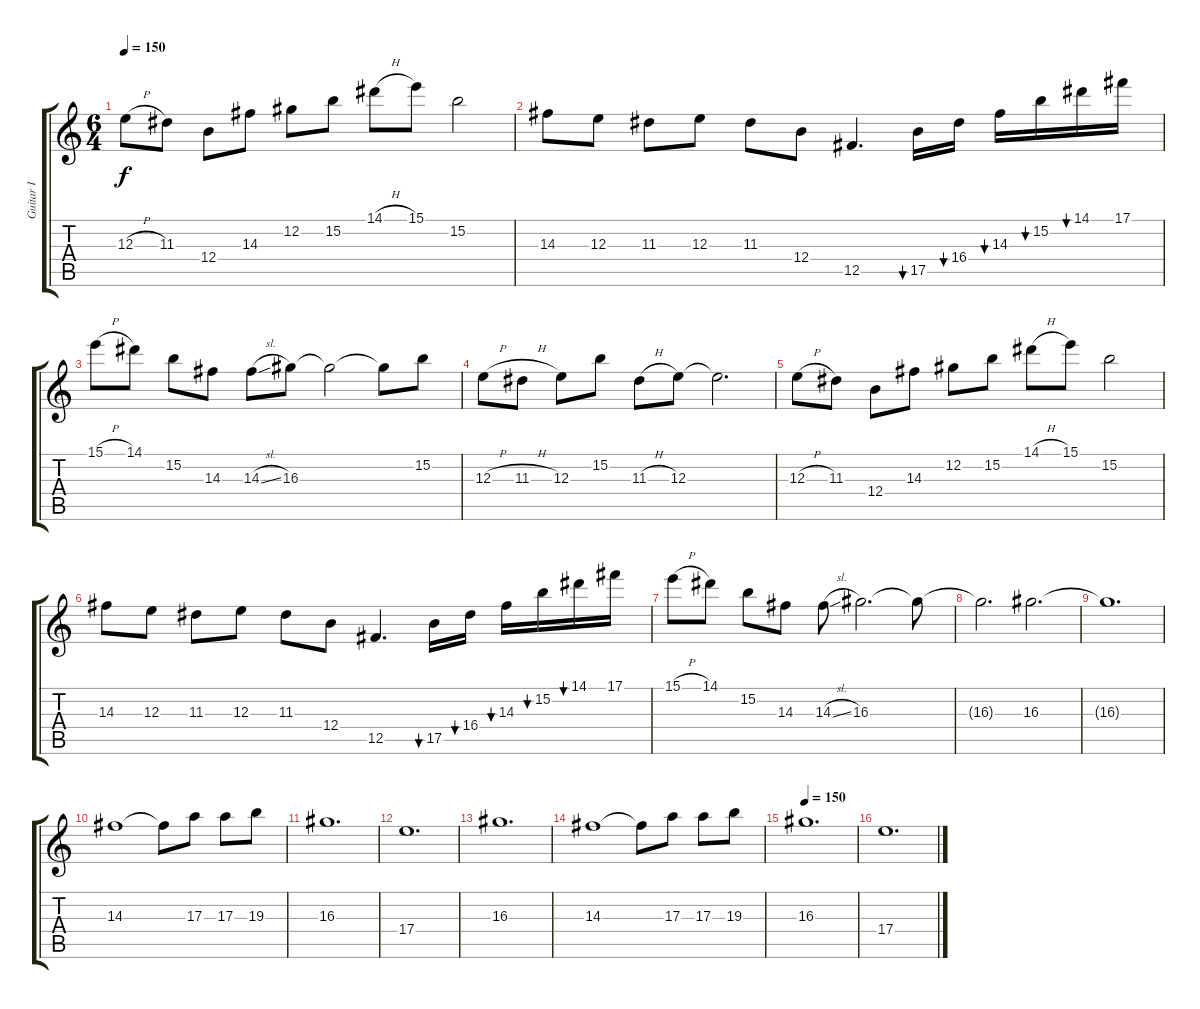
\track ("Guitar I" "Guitar I") {instrument overdrivenguitar}
\staff {score tabs}
\tuning (Db4 Ab3 E3 B2 Gb2 Db2) {hide}
\ts (6 4)
\tempo 150
\clef g2
\ks c
12.3{h}.8{dy f} 11.3.8 12.4.8 14.3.8 12.2.8 15.2.8 14.1{h}.8 15.1.8 15.2.2 |
14.3.8 12.3.8 11.3.8 12.3.8 11.3.8 12.4.8 12.5.4{d} 17.5.16{bu 120} 16.4.16{bu 120} 14.3.16{bu 120} 15.2.16{bu 120} 14.1.16{bu 120} 17.1.16 |
15.1{h}.8{volume 16} 14.1.8 15.2.8 14.3.8 14.3{sl}.8 16.3.8 16.3{t}.2 16.3{t}.8 15.2.8 |
12.3{h}.8 11.3{h}.8 12.3.8 15.2.8 11.3{h}.8 12.3.8 12.3{t}.2{d} |
12.3{h}.8 11.3.8 12.4.8 14.3.8 12.2.8 15.2.8 14.1{h}.8 15.1.8 15.2.2 |
14.3.8 12.3.8 11.3.8 12.3.8 11.3.8 12.4.8 12.5.4{d} 17.5.16{bu 120} 16.4.16{bu 120} 14.3.16{bu 120} 15.2.16{bu 120} 14.1.16{bu 120} 17.1.16 |
15.1{h}.8{volume 16} 14.1.8 15.2.8 14.3.8 14.3{sl}.8 16.3.2{d} 16.3{t}.8 |
16.3{t}.2{d} 16.3.2{d} |
16.3{t}.1{d} |
14.3.1 14.3{t}.8 17.3.8 17.3.8 19.3.8 |
16.3.1{d} |
17.4.1{d} |
16.3.1{d} |
14.3.1 14.3{t}.8 17.3.8 17.3.8 19.3.8 |
\tempo 150
16.3.1{d} |
17.4.1{d}
